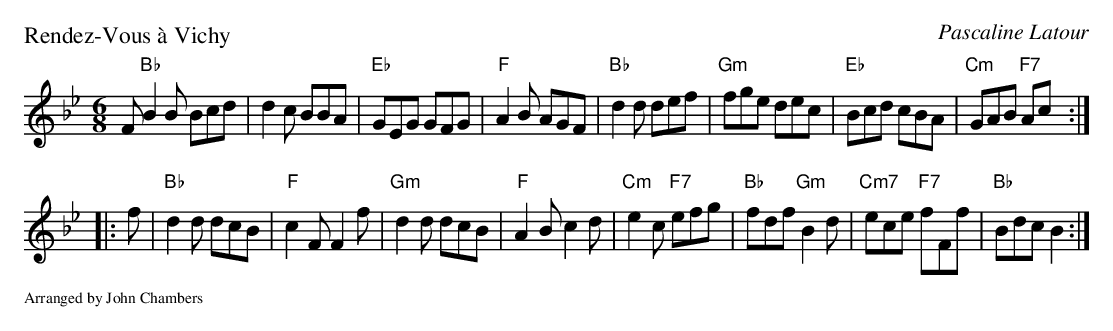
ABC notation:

X:1
P: Rendez-Vous \`a Vichy
C: Pascaline Latour
M: 6/8
L: 1/8
K: Bb
F \
"Bb"B2B Bcd | d2c BBA | "Eb"GEG GFG | "F"A2B AGF |\
"Bb"d2d def | "Gm"fge dec | "Eb"Bcd cBA | "Cm"GAB "F7"Ac :|
|: f |\
"Bb"d2d dcB | "F"c2F F2f | "Gm"d2d dcB | "F"A2B c2d |\
"Cm"e2c "F7"efg | "Bb"fdf "Gm"B2d | "Cm7"ece "F7"fFf | "Bb"Bdc B2 :|
